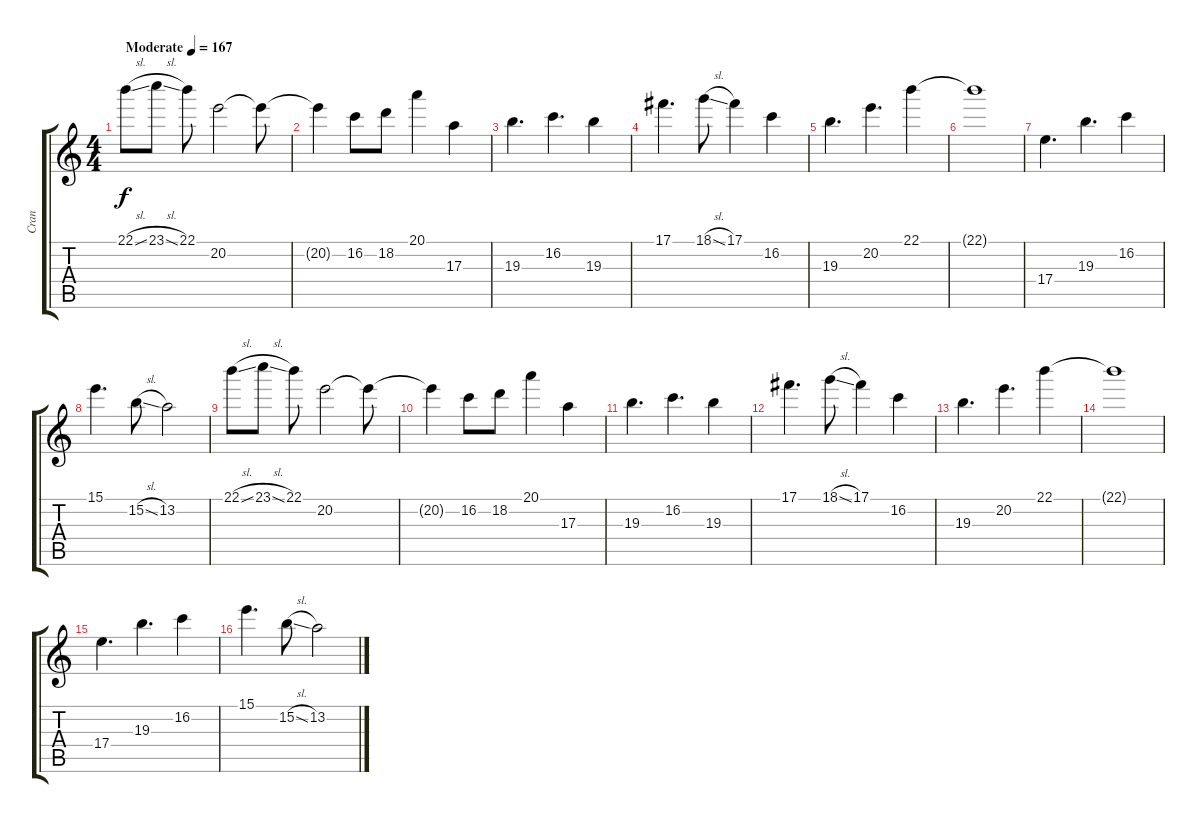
\track ("Cran" "Cran") {instrument distortionguitar}
\staff {score tabs}
\tuning (Db4 Ab3 E3 B2 Gb2 B1) {hide}
\ts (4 4)
\tempo (167 "Moderate")
\clef g2
\ks c
22.1{sl}.8{dy f instrument distortionguitar} 23.1{sl}.8 22.1.8 20.2.2 20.2{t}.8 |
20.2{t}.4 16.2.8 18.2.8 20.1.4 17.3.4 |
19.3.4{d} 16.2.4{d} 19.3.4 |
17.1.4{d} 18.1{sl}.8 17.1.4 16.2.4 |
19.3.4{d} 20.2.4{d} 22.1.4 |
22.1{t}.1 |
17.4.4{d} 19.3.4{d} 16.2.4 |
15.1.4{d} 15.2{sl}.8 13.2.2 |
22.1{sl}.8 23.1{sl}.8 22.1.8 20.2.2 20.2{t}.8 |
20.2{t}.4 16.2.8 18.2.8 20.1.4 17.3.4 |
19.3.4{d} 16.2.4{d} 19.3.4 |
17.1.4{d} 18.1{sl}.8 17.1.4 16.2.4 |
19.3.4{d} 20.2.4{d} 22.1.4 |
22.1{t}.1 |
17.4.4{d} 19.3.4{d} 16.2.4 |
15.1.4{d} 15.2{sl}.8 13.2.2
